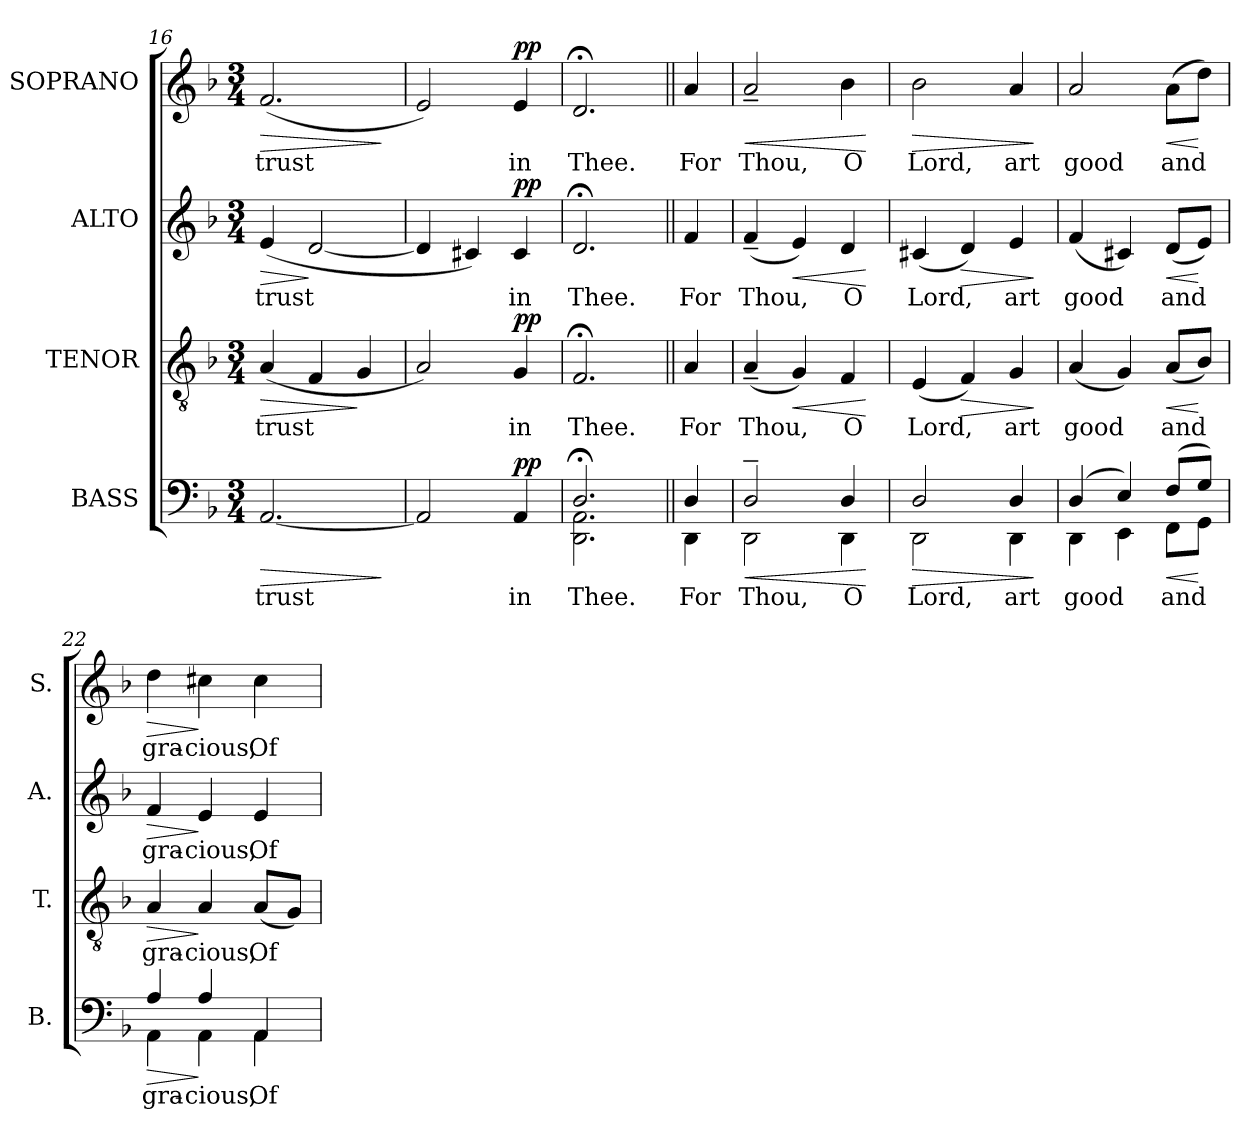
**kern	**text	**dynam	**kern	**text	**dynam	**kern	**text	**dynam	**kern	**text	**dynam
*part4	*part4	*part4	*part3	*part3	*part3	*part2	*part2	*part2	*part1	*part1	*part1
*staff4	*staff4	*staff4	*staff3	*staff3	*staff3	*staff2	*staff2	*staff2	*staff1	*staff1	*staff1
*I"BASS	*	*	*I"TENOR	*	*	*I"ALTO	*	*	*I"SOPRANO	*	*
*I'B.	*	*	*I'T.	*	*	*I'A.	*	*	*I'S.	*	*
*clefF4	*	*	*clefGv2	*	*	*clefG2	*	*	*clefG2	*	*
*	*	*	*ITrd7c12	*	*	*	*	*	*	*	*
*k[b-]	*	*	*k[b-]	*	*	*k[b-]	*	*	*k[b-]	*	*
*d:	*	*	*d:	*	*	*d:	*	*	*d:	*	*
*M3/4	*	*	*M3/4	*	*	*M3/4	*	*	*M3/4	*	*
=16	=16	=16	=16	=16	=16	=16	=16	=16	=16	=16	=16
!	!LO:LY:b:color=#000000	!LO:HP:b	!	!	!	!	!	!	!	!	!
!	!	!	!	!LO:LY:b:color=#000000	!LO:HP:b	!	!	!	!	!	!
!	!	!	!	!	!	!	!LO:LY:b:color=#000000	!LO:HP:b	!	!	!
!	!	!	!	!	!	!	!	!	!	!LO:LY:b:color=#000000	!LO:HP:b
[<2.AAi/	trust	>	(4AAi/	trust	>	(4ei/	trust	>	(2.fi/	trust	>
.	.	.	4FFi/	.	.	[<2di/	.	]	.	.	.
.	.	.	4GGi/	.	]	.	.	.	.	.	.
.	.	]	.	.	.	.	.	.	.	.	]
=17	=17	=17	=17	=17	=17	=17	=17	=17	=17	=17	=17
2AAi/]	.	.	2AAi/)	.	.	4di/]	.	.	2ei/)	.	.
.	.	.	.	.	.	4c#Xi/)	.	.	.	.	.
!	!LO:LY:b:color=#000000	!	!	!	!	!	!	!	!	!	!
!	!	!	!	!LO:LY:b:color=#000000	!	!	!	!	!	!	!
!	!	!	!	!	!	!	!LO:LY:b:color=#000000	!	!	!	!
!	!	!	!	!	!	!	!	!	!	!LO:LY:b:color=#000000	!
4AAi/	in	pp	4GGi/	in	pp	4c#i/	in	pp	4ei/	in	pp
=18	=18	=18	=18	=18	=18	=18	=18	=18	=18	=18	=18
!	!LO:LY:b:color=#000000	!	!	!	!	!	!	!	!	!	!
*^	*	*	*	*	*	*	*	*	*	*	*
!	!	!	!	!	!LO:LY:b:color=#000000	!	!	!	!	!	!	!
!	!	!	!	!	!	!	!	!LO:LY:b:color=#000000	!	!	!	!
!	!	!	!	!	!	!	!	!	!	!	!LO:LY:b:color=#000000	!
2.D;i/	2.DDi\ 2.AAi	Thee.	.	2.FF;i/	Thee.	.	2.d;i/	Thee.	.	2.d;i/	Thee.	.
!!LO:LB:g=z
=19||	=19||	=19||	=19||	=19||	=19||	=19||	=19||	=19||	=19||	=19||	=19||	=19||
!	!	!LO:LY:b:color=#000000	!	!	!	!	!	!	!	!	!	!
!	!	!	!	!	!LO:LY:b:color=#000000	!	!	!	!	!	!	!
!	!	!	!	!	!	!	!	!LO:LY:b:color=#000000	!	!	!	!
!	!	!	!	!	!	!	!	!	!	!	!LO:LY:b:color=#000000	!
4Di/	4DDi\	For	.	4AAi/	For	.	4fi/	For	.	4ai/	For	.
=19	=19	=19	=19	=19	=19	=19	=19	=19	=19	=19	=19	=19
!	!	!LO:LY:b:color=#000000	!LO:HP:b	!	!	!	!	!	!	!	!	!
!	!	!	!	!	!LO:LY:b:color=#000000	!	!	!	!	!	!	!
!	!	!	!	!	!	!	!	!LO:LY:b:color=#000000	!	!	!	!
!	!	!	!	!	!	!	!	!	!	!	!LO:LY:b:color=#000000	!LO:HP:b
2D~i/	2DDi\	Thou,	<	(4AA~i/	Thou,	.	(4f~i/	Thou,	.	2a~i/	Thou,	<
!	!	!	!	!	!	!LO:HP:b	!	!	!LO:HP:b	!	!	!
.	.	.	.	4GGi/)	.	<	4ei/)	.	<	.	.	.
!	!	!LO:LY:b:color=#000000	!	!	!	!	!	!	!	!	!	!
!	!	!	!	!	!LO:LY:b:color=#000000	!	!	!	!	!	!	!
!	!	!	!	!	!	!	!	!LO:LY:b:color=#000000	!	!	!	!
!	!	!	!	!	!	!	!	!	!	!	!LO:LY:b:color=#000000	!
4Di/	4DDi\	O	.	4FFi/	O	.	4di/	O	.	4b-i\	O	.
*v	*v	*	*	*	*	*	*	*	*	*	*	*
.	.	[	.	.	[	.	.	[	.	.	[
=20	=20	=20	=20	=20	=20	=20	=20	=20	=20	=20	=20
!	!LO:LY:b:color=#000000	!LO:HP:b	!	!	!	!	!	!	!	!	!
*^	*	*	*	*	*	*	*	*	*	*	*
!	!	!	!	!	!LO:LY:b:color=#000000	!	!	!	!	!	!	!
!	!	!	!	!	!	!	!	!LO:LY:b:color=#000000	!	!	!	!
!	!	!	!	!	!	!	!	!	!	!	!LO:LY:b:color=#000000	!LO:HP:b
2Di/	2DDi\	Lord,	>	(4EEi/	Lord,	.	(4c#Xi/	Lord,	.	2b-i\	Lord,	>
!	!	!	!	!	!	!LO:HP:b	!	!	!LO:HP:b	!	!	!
.	.	.	.	4FFi/)	.	>	4di/)	.	>	.	.	.
!	!	!LO:LY:b:color=#000000	!	!	!	!	!	!	!	!	!	!
!	!	!	!	!	!LO:LY:b:color=#000000	!	!	!	!	!	!	!
!	!	!	!	!	!	!	!	!LO:LY:b:color=#000000	!	!	!	!
!	!	!	!	!	!	!	!	!	!	!	!LO:LY:b:color=#000000	!
4Di/	4DDi\	art	.	4GGi/	art	.	4ei/	art	.	4ai/	art	.
*v	*v	*	*	*	*	*	*	*	*	*	*	*
.	.	]	.	.	]	.	.	]	.	.	]
=21	=21	=21	=21	=21	=21	=21	=21	=21	=21	=21	=21
!	!LO:LY:b:color=#000000	!	!	!	!	!	!	!	!	!	!
*^	*	*	*	*	*	*	*	*	*	*	*
!	!	!	!	!	!LO:LY:b:color=#000000	!	!	!	!	!	!	!
!	!	!	!	!	!	!	!	!LO:LY:b:color=#000000	!	!	!	!
!	!	!	!	!	!	!	!	!	!	!	!LO:LY:b:color=#000000	!
(4Di/	4DDi\	good	.	(4AAi/	good	.	(4fi/	good	.	2ai/	good	.
4Ei/)	4EEi\	.	.	4GGi/)	.	.	4c#Xi/)	.	.	.	.	.
!	!	!LO:LY:b:color=#000000	!LO:HP:b	!	!	!	!	!	!	!	!	!
!	!	!	!	!	!LO:LY:b:color=#000000	!LO:HP:b	!	!	!	!	!	!
!	!	!	!	!	!	!	!	!LO:LY:b:color=#000000	!LO:HP:b	!	!	!
!	!	!	!	!	!	!	!	!	!	!	!LO:LY:b:color=#000000	!LO:HP:b
(8Fi/L	8FFi\L	and	<	(8AAi/L	and	<	(8di/L	and	<	(8ai\L	and	<
8Gi/J)	8GGi\J	.	[	8BB-i/J)	.	[	8ei/J)	.	[	8ddi\J)	.	[
=22	=22	=22	=22	=22	=22	=22	=22	=22	=22	=22	=22	=22
!	!	!LO:LY:b:color=#000000	!LO:HP:b	!	!	!	!	!	!	!	!	!
!	!	!	!	!	!LO:LY:b:color=#000000	!LO:HP:b	!	!	!	!	!	!
!	!	!	!	!	!	!	!	!LO:LY:b:color=#000000	!LO:HP:b	!	!	!
!	!	!	!	!	!	!	!	!	!	!	!LO:LY:b:color=#000000	!LO:HP:b
4Ai/	4AAi\	gra-	>	4AAi/	gra-	>	4fi/	gra-	>	4ddi\	gra-	>
!	!	!LO:LY:b:color=#000000	!	!	!	!	!	!	!	!	!	!
!	!	!	!	!	!LO:LY:b:color=#000000	!	!	!	!	!	!	!
!	!	!	!	!	!	!	!	!LO:LY:b:color=#000000	!	!	!	!
!	!	!	!	!	!	!	!	!	!	!	!LO:LY:b:color=#000000	!
4Ai/	4AAi\	-cious,	]	4AAi/	-cious,	]	4ei/	-cious,	]	4cc#Xi\	-cious,	]
!	!	!LO:LY:b:color=#000000	!	!	!	!	!	!	!	!	!	!
!	!	!	!	!	!LO:LY:b:color=#000000	!	!	!	!	!	!	!
!	!	!	!	!	!	!	!	!LO:LY:b:color=#000000	!	!	!	!
!	!	!	!	!	!	!	!	!	!	!	!LO:LY:b:color=#000000	!
4AAi/	4AAi\	Of	.	(8AAi/L	Of	.	4ei/	Of	.	4cc#i\	Of	.
.	.	.	.	8GGi/J)	.	.	.	.	.	.	.	.
*v	*v	*	*	*	*	*	*	*	*	*	*	*
=	=	=	=	=	=	=	=	=	=	=	=
*-	*-	*-	*-	*-	*-	*-	*-	*-	*-	*-	*-
